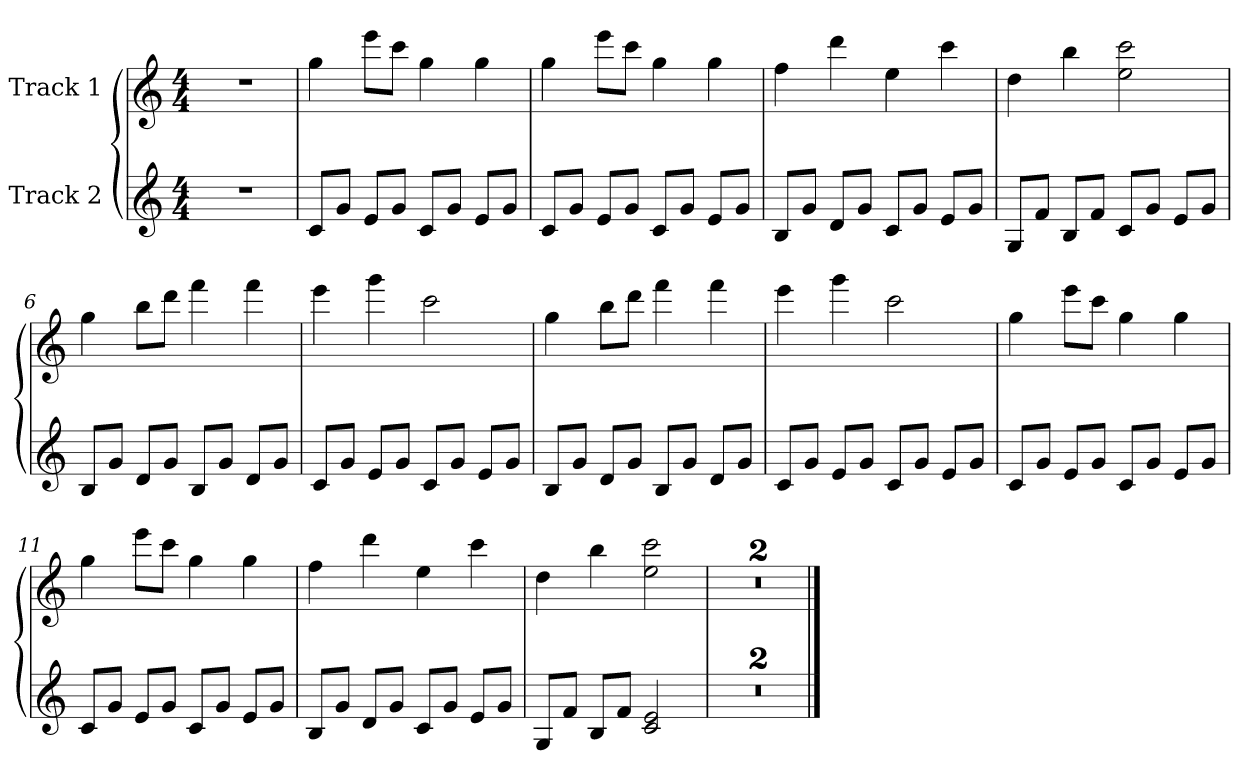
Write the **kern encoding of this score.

**kern	**kern
*part2	*part1
*staff2	*staff1
*I"Track 2	*I"Track 1
*clefG2	*clefG2
*k[]	*k[]
*C:	*C:
*M4/4	*M4/4
=1	=1
1r	1r
=2	=2
8c>/L	4gg>\
8g>/J	.
8e>/L	8eee>\L
8g>/J	8ccc>\J
8c>/L	4gg>\
8g>/J	.
8e>/L	4gg>\
8g>/J	.
=3	=3
8c>/L	4gg>\
8g>/J	.
8e>/L	8eee>\L
8g>/J	8ccc>\J
8c>/L	4gg>\
8g>/J	.
8e>/L	4gg>\
8g>/J	.
=4	=4
8B>/L	4ff>\
8g>/J	.
8d>/L	4ddd>\
8g>/J	.
8c>/L	4ee>\
8g>/J	.
8e>/L	4ccc>\
8g>/J	.
=5	=5
8G>/L	4dd>\
8f>/J	.
8B>/L	4bb>\
8f>/J	.
8c>/L	2ee\>> 2ccc\>>
8g>/J	.
8e>/L	.
8g>/J	.
!!LO:LB:g=z
=6	=6
8B>/L	4gg>\
8g>/J	.
8d>/L	8bb>\L
8g>/J	8ddd>\J
8B>/L	4fff>\
8g>/J	.
8d>/L	4fff>\
8g>/J	.
=7	=7
8c>/L	4eee>\
8g>/J	.
8e>/L	4ggg>\
8g>/J	.
8c>/L	2ccc>\
8g>/J	.
8e>/L	.
8g>/J	.
=8	=8
8B>/L	4gg>\
8g>/J	.
8d>/L	8bb>\L
8g>/J	8ddd>\J
8B>/L	4fff>\
8g>/J	.
8d>/L	4fff>\
8g>/J	.
=9	=9
8c>/L	4eee>\
8g>/J	.
8e>/L	4ggg>\
8g>/J	.
8c>/L	2ccc>\
8g>/J	.
8e>/L	.
8g>/J	.
=10	=10
8c>/L	4gg>\
8g>/J	.
8e>/L	8eee>\L
8g>/J	8ccc>\J
8c>/L	4gg>\
8g>/J	.
8e>/L	4gg>\
8g>/J	.
!!LO:LB:g=z
=11	=11
8c>/L	4gg>\
8g>/J	.
8e>/L	8eee>\L
8g>/J	8ccc>\J
8c>/L	4gg>\
8g>/J	.
8e>/L	4gg>\
8g>/J	.
=12	=12
8B>/L	4ff>\
8g>/J	.
8d>/L	4ddd>\
8g>/J	.
8c>/L	4ee>\
8g>/J	.
8e>/L	4ccc>\
8g>/J	.
=13	=13
8G>/L	4dd>\
8f>/J	.
8B>/L	4bb>\
8f>/J	.
2c/>> 2e/>>	2ee\>> 2ccc\>>
=14	=14
1r	1r
=15	=15
1r	1r
==	==
*-	*-
